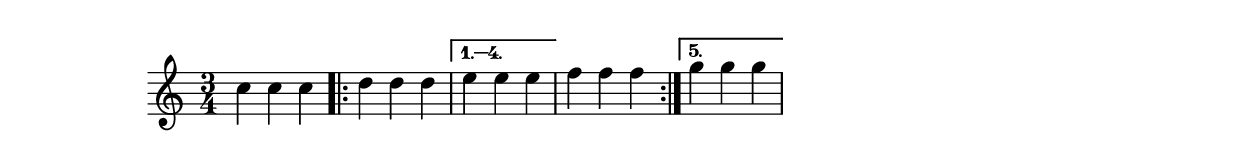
%% Do not edit this file; it is auto-generated from LSR http://lsr.dsi.unimi.it
%% This file is in the public domain.
\version "2.13.1"

\header {
  lsrtags = "repeats"

%% Translation of GIT committish: da84f4caeafed6832152295e67ae852a9930f568
  texidoces = "
De forma predeterminada, los corchetes de primera y segunda vez se
trazan encima de los finales alternativos completos, pero es posible
acortartlos estableciendo un valor cierto para
@code{voltaSpannerDuration}.  En el ejemplo siguiente, el corchete
sólo dura un compás, que corresponde a una duración de 3/4.

"
  doctitlees = "Shortening volta brackets"

%% Translation of GIT committish: 0364058d18eb91836302a567c18289209d6e9706
  texidocde = "
Volta-Klammern werden normalerweise über alle Noten der Klammer gezogen, aber
es ist möglich sie zu verkürzen.  Hierzu muss
@code{voltaSpannerDuration} definiert werden, in dem Beispiel etwa als
3/4, sodass die Klammer nur einen Takt dauert. 

"
  doctitlede = "Volta-Klammern verkürzen"

  texidoc = "
By default, the volta brackets will be drawn over all of the
alternative music, but it is possible to shorten them by setting
@code{voltaSpannerDuration}.  In the next example, the bracket only
lasts one measure, which is a duration of 3/4. 

"
  doctitle = "Shortening volta brackets"
} % begin verbatim

\relative c'' {
  \time 3/4
  c4 c c
  \set Score.voltaSpannerDuration = #(ly:make-moment 3 4)
  \repeat volta 5 { d4 d d }
  \alternative {
    {
      e4 e e
      f4 f f
    }
    { g4 g g }
  }
}
